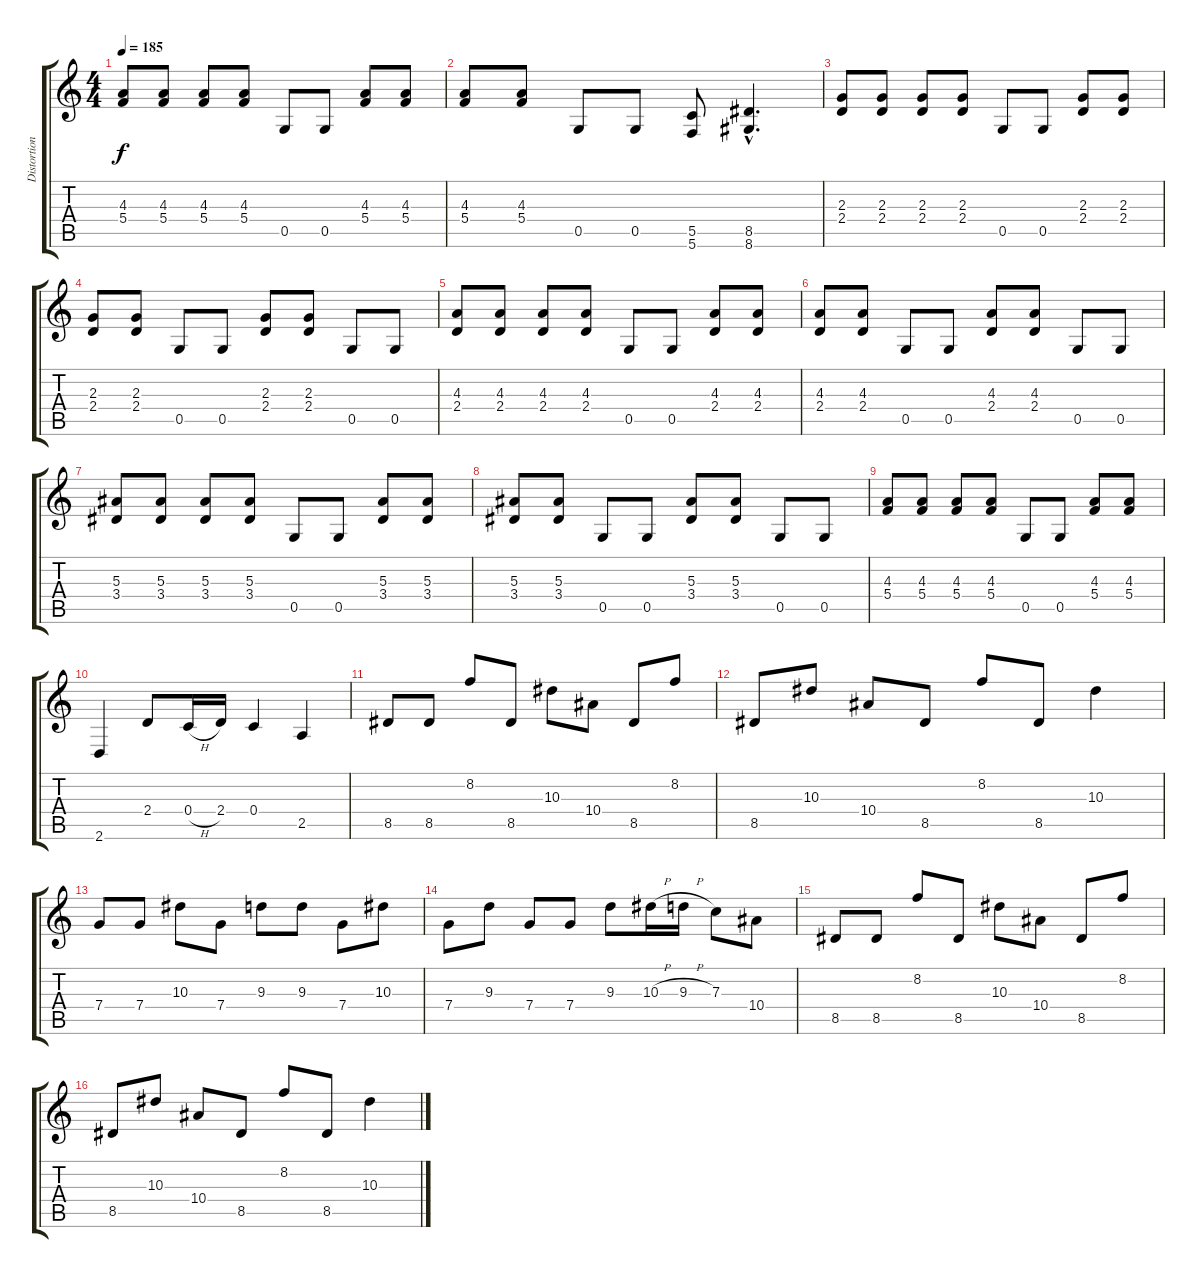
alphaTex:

\track ("Distortion Guitar 1" "Distortion") {instrument distortionguitar}
\staff {score tabs}
\tuning (D4 A3 F3 C3 G2 C2) {hide}
\ts (4 4)
\tempo 185
\clef g2
\ks c
(4.3 5.4).8{dy f} (4.3 5.4).8 (4.3 5.4).8 (4.3 5.4).8 0.5.8 0.5.8 (4.3 5.4).8 (4.3 5.4).8 |
(4.3 5.4).8 (4.3 5.4).8 0.5.8 0.5.8 (5.5 5.6).8 (8.5{hac} 8.6{hac}).4{d} |
(2.3 2.4).8 (2.3 2.4).8 (2.3 2.4).8 (2.3 2.4).8 0.5.8 0.5.8 (2.3 2.4).8 (2.3 2.4).8 |
(2.3 2.4).8 (2.3 2.4).8 0.5.8 0.5.8 (2.3 2.4).8 (2.3 2.4).8 0.5.8 0.5.8 |
(4.3 2.4).8 (4.3 2.4).8 (4.3 2.4).8 (4.3 2.4).8 0.5.8 0.5.8 (4.3 2.4).8 (4.3 2.4).8 |
(4.3 2.4).8 (4.3 2.4).8 0.5.8 0.5.8 (4.3 2.4).8 (4.3 2.4).8 0.5.8 0.5.8 |
(5.3 3.4).8 (5.3 3.4).8 (5.3 3.4).8 (5.3 3.4).8 0.5.8 0.5.8 (5.3 3.4).8 (5.3 3.4).8 |
(5.3 3.4).8 (5.3 3.4).8 0.5.8 0.5.8 (5.3 3.4).8 (5.3 3.4).8 0.5.8 0.5.8 |
(4.3 5.4).8 (4.3 5.4).8 (4.3 5.4).8 (4.3 5.4).8 0.5.8 0.5.8 (4.3 5.4).8 (4.3 5.4).8 |
2.6.4 2.4.8 0.4{h}.16 2.4.16 0.4.4 2.5.4 |
8.5.8 8.5.8 8.2.8 8.5.8 10.3.8 10.4.8 8.5.8 8.2.8 |
8.5.8 10.3.8 10.4.8 8.5.8 8.2.8 8.5.8 10.3.4 |
7.4.8 7.4.8 10.3.8 7.4.8 9.3.8 9.3.8 7.4.8 10.3.8 |
7.4.8 9.3.8 7.4.8 7.4.8 9.3.8 10.3{h}.16 9.3{h}.16 7.3.8 10.4.8 |
8.5.8 8.5.8 8.2.8 8.5.8 10.3.8 10.4.8 8.5.8 8.2.8 |
8.5.8 10.3.8 10.4.8 8.5.8 8.2.8 8.5.8 10.3.4
